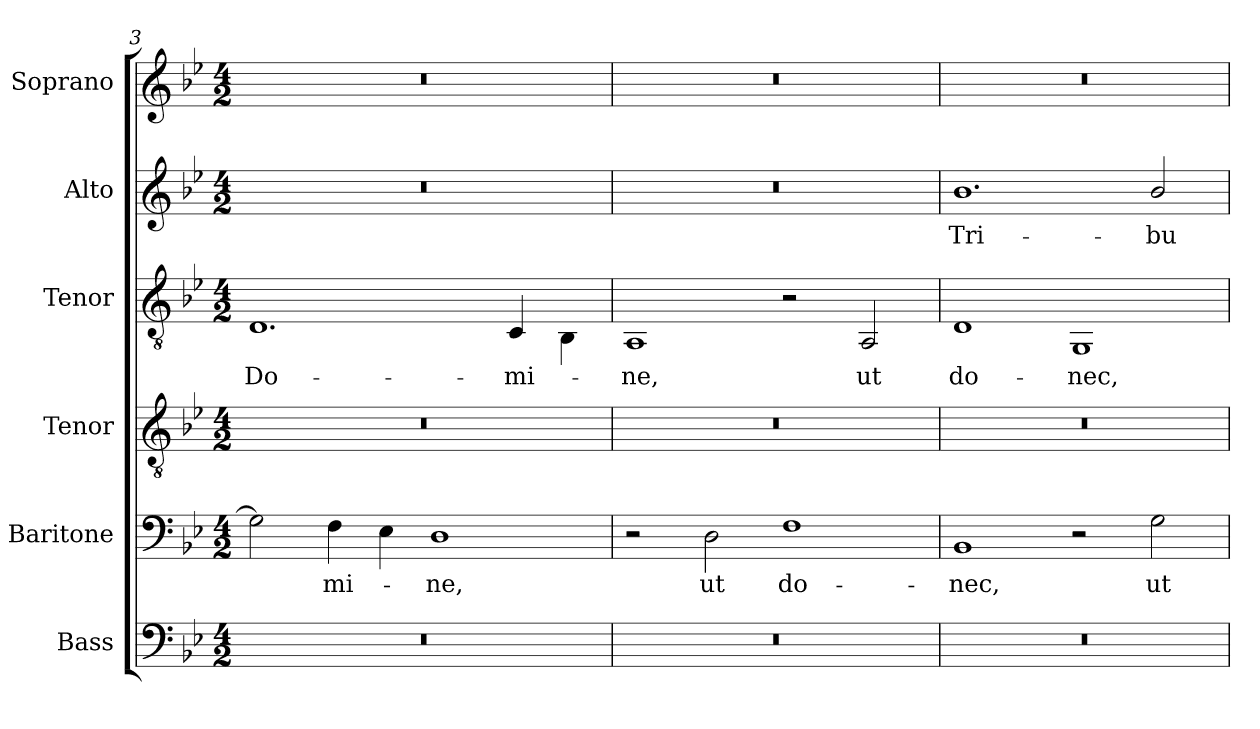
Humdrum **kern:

**kern	**kern	**text	**kern	**kern	**text	**kern	**text	**kern
*part6	*part5	*part5	*part4	*part3	*part3	*part2	*part2	*part1
*staff6	*staff5	*staff5	*staff4	*staff3	*staff3	*staff2	*staff2	*staff1
*I"Bass	*I"Baritone	*	*I"Tenor	*I"Tenor	*	*I"Alto	*	*I"Soprano
*I'B.	*I'Bar.	*	*I'T2.	*I'T1.	*	*I'A.	*	*I'S.
*clefF4	*clefF4	*	*clefGv2	*clefGv2	*	*clefG2	*	*clefG2
*	*	*	*ITrd7c12	*	*	*	*	*
*k[b-e-]	*k[b-e-]	*	*k[b-e-]	*k[b-e-]	*	*k[b-e-]	*	*k[b-e-]
*B-:	*B-:	*	*B-:	*B-:	*	*B-:	*	*B-:
*M4/2	*M4/2	*	*M4/2	*M4/2	*	*M4/2	*	*M4/2
=3	=3	=3	=3	=3	=3	=3	=3	=3
!LO:N:vis=1	!	!	!LO:N:vis=1	!	!	!	!	!
!	!	!	!	!	!LO:LY:b:color=#000000	!LO:N:vis=1	!	!LO:N:vis=1
0r	2Gi\]	.	0r	1.Di	Do-	0r	.	0r
!	!	!LO:LY:b:color=#000000	!	!	!	!	!	!
.	4Fi\	-mi-	.	.	.	.	.	.
.	4E-i\	.	.	.	.	.	.	.
!	!	!LO:LY:b:color=#000000	!	!	!	!	!	!
.	1Di	-ne,	.	.	.	.	.	.
!	!	!	!	!	!LO:LY:b:color=#000000	!	!	!
.	.	.	.	4Ci/	-mi-	.	.	.
.	.	.	.	4BB-i\	.	.	.	.
=4	=4	=4	=4	=4	=4	=4	=4	=4
!LO:N:vis=1	!	!	!LO:N:vis=1	!	!	!	!	!
!	!	!	!	!	!LO:LY:b:color=#000000	!LO:N:vis=1	!	!LO:N:vis=1
0r	2r	.	0r	1AAi	-ne,	0r	.	0r
!	!	!LO:LY:b:color=#000000	!	!	!	!	!	!
.	2Di\	ut	.	.	.	.	.	.
!	!	!LO:LY:b:color=#000000	!	!	!	!	!	!
.	1Fi	do-	.	2r	.	.	.	.
!	!	!	!	!	!LO:LY:b:color=#000000	!	!	!
.	.	.	.	2AAi/	ut	.	.	.
=5	=5	=5	=5	=5	=5	=5	=5	=5
!LO:N:vis=1	!	!	!	!	!	!	!	!
!	!	!LO:LY:b:color=#000000	!LO:N:vis=1	!	!	!	!	!
!	!	!	!	!	!LO:LY:b:color=#000000	!	!	!
!	!	!	!	!	!	!	!LO:LY:b:color=#000000	!LO:N:vis=1
0r	1BB-i	-nec,	0r	1Di	do-	1.b-i	Tri-	0r
!	!	!	!	!	!LO:LY:b:color=#000000	!	!	!
.	2r	.	.	1GGi	-nec,	.	.	.
!	!	!LO:LY:b:color=#000000	!	!	!	!	!	!
!	!	!	!	!	!	!	!LO:LY:b:color=#000000	!
.	2Gi\	ut	.	.	.	2b-i/	-bu-	.
=	=	=	=	=	=	=	=	=
*-	*-	*-	*-	*-	*-	*-	*-	*-
